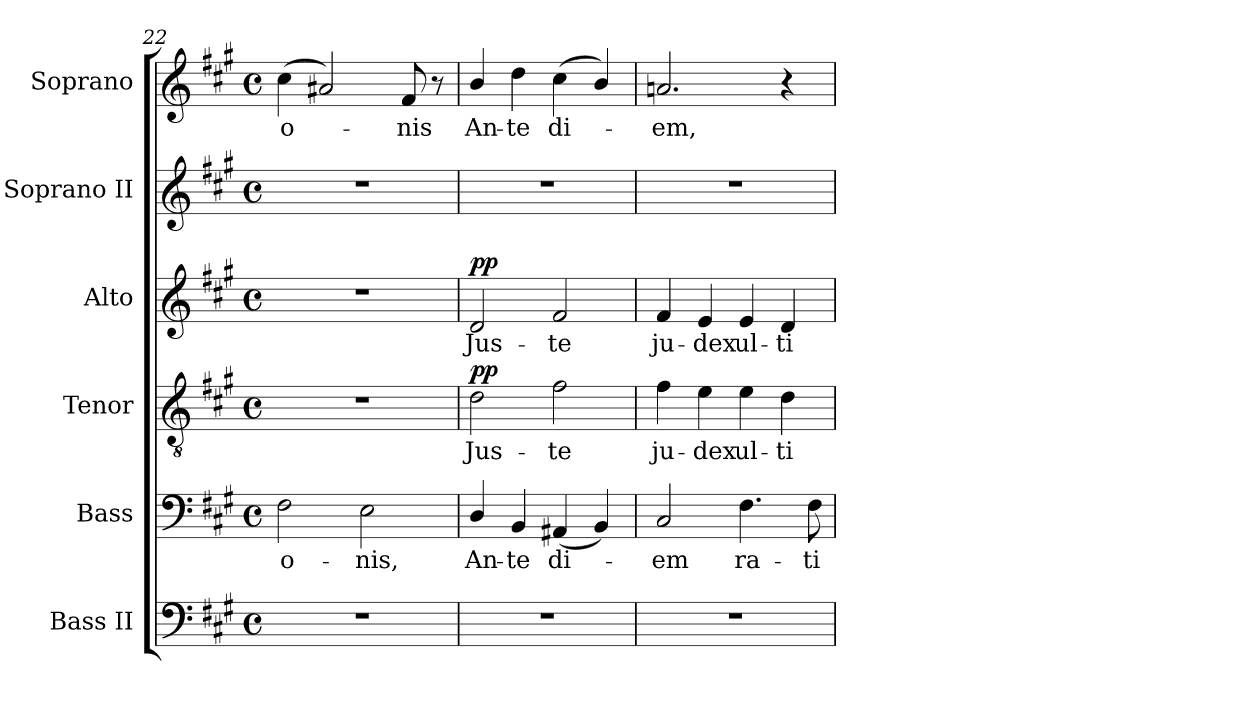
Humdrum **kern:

**kern	**kern	**text	**kern	**text	**dynam	**kern	**text	**dynam	**kern	**kern	**text
*part6	*part5	*part5	*part4	*part4	*part4	*part3	*part3	*part3	*part2	*part1	*part1
*staff6	*staff5	*staff5	*staff4	*staff4	*staff4	*staff3	*staff3	*staff3	*staff2	*staff1	*staff1
*I"Bass II	*I"Bass	*	*I"Tenor	*	*	*I"Alto	*	*	*I"Soprano II	*I"Soprano	*
*I'B.	*I'B.	*	*I'T.	*	*	*I'A.	*	*	*I'S.	*I'S.	*
*clefF4	*clefF4	*	*clefGv2	*	*	*clefG2	*	*	*clefG2	*clefG2	*
*	*	*	*ITrd7c12	*	*	*	*	*	*	*	*
*k[f#c#g#]	*k[f#c#g#]	*	*k[f#c#g#]	*	*	*k[f#c#g#]	*	*	*k[f#c#g#]	*k[f#c#g#]	*
*A:	*A:	*	*A:	*	*	*A:	*	*	*A:	*A:	*
*M4/4	*M4/4	*	*M4/4	*	*	*M4/4	*	*	*M4/4	*M4/4	*
*met(c)	*met(c)	*	*met(c)	*	*	*met(c)	*	*	*met(c)	*met(c)	*
=22	=22	=22	=22	=22	=22	=22	=22	=22	=22	=22	=22
!	!	!LO:LY:b:color=#000000	!	!	!	!	!	!	!	!	!
!	!	!	!	!	!	!	!	!	!	!	!LO:LY:b:color=#000000
1r	2F#i\	-o-	1r	.	.	1r	.	.	1r	(4cc#i\	-o-
.	.	.	.	.	.	.	.	.	.	2a#Xi/)	.
!	!	!LO:LY:b:color=#000000	!	!	!	!	!	!	!	!	!
.	2Ei\	-nis,	.	.	.	.	.	.	.	.	.
!	!	!	!	!	!	!	!	!	!	!	!LO:LY:b:color=#000000
.	.	.	.	.	.	.	.	.	.	8f#i/	-nis
.	.	.	.	.	.	.	.	.	.	8r	.
!!LO:LB:g=z
=23	=23	=23	=23	=23	=23	=23	=23	=23	=23	=23	=23
!	!	!LO:LY:b:color=#000000	!	!	!	!	!	!	!	!	!
!	!	!	!	!LO:LY:b:color=#000000	!	!	!	!	!	!	!
!	!	!	!	!	!	!	!LO:LY:b:color=#000000	!	!	!	!
!	!	!	!	!	!	!	!	!	!	!	!LO:LY:b:color=#000000
1r	4Di/	An-	2Di\	Jus-	pp	2di/	Jus-	pp	1r	4bi/	An-
!	!	!LO:LY:b:color=#000000	!	!	!	!	!	!	!	!	!
!	!	!	!	!	!	!	!	!	!	!	!LO:LY:b:color=#000000
.	4BBi/	-te	.	.	.	.	.	.	.	4ddi\	-te
!	!	!LO:LY:b:color=#000000	!	!	!	!	!	!	!	!	!
!	!	!	!	!LO:LY:b:color=#000000	!	!	!	!	!	!	!
!	!	!	!	!	!	!	!LO:LY:b:color=#000000	!	!	!	!
!	!	!	!	!	!	!	!	!	!	!	!LO:LY:b:color=#000000
.	(4AA#Xi/	di-	2F#i\	-te	.	2f#i/	-te	.	.	(4cc#i\	di-
.	4BBi/)	.	.	.	.	.	.	.	.	4bi/)	.
=24	=24	=24	=24	=24	=24	=24	=24	=24	=24	=24	=24
!	!	!LO:LY:b:color=#000000	!	!	!	!	!	!	!	!	!
!	!	!	!	!LO:LY:b:color=#000000	!	!	!	!	!	!	!
!	!	!	!	!	!	!	!LO:LY:b:color=#000000	!	!	!	!
!	!	!	!	!	!	!	!	!	!	!	!LO:LY:b:color=#000000
1r	2C#i/	-em	4F#i\	ju-	.	4f#i/	ju-	.	1r	2.ani/	-em,
!	!	!	!	!LO:LY:b:color=#000000	!	!	!	!	!	!	!
!	!	!	!	!	!	!	!LO:LY:b:color=#000000	!	!	!	!
.	.	.	4Ei\	-dex	.	4ei/	-dex	.	.	.	.
!	!	!LO:LY:b:color=#000000	!	!	!	!	!	!	!	!	!
!	!	!	!	!LO:LY:b:color=#000000	!	!	!	!	!	!	!
!	!	!	!	!	!	!	!LO:LY:b:color=#000000	!	!	!	!
.	4.F#i\	ra-	4Ei\	ul-	.	4ei/	ul-	.	.	.	.
!	!	!	!	!LO:LY:b:color=#000000	!	!	!	!	!	!	!
!	!	!	!	!	!	!	!LO:LY:b:color=#000000	!	!	!	!
.	.	.	4Di\	-ti-	.	4di/	-ti-	.	.	4r	.
!	!	!LO:LY:b:color=#000000	!	!	!	!	!	!	!	!	!
.	8F#i\	-ti-	.	.	.	.	.	.	.	.	.
=	=	=	=	=	=	=	=	=	=	=	=
*-	*-	*-	*-	*-	*-	*-	*-	*-	*-	*-	*-
